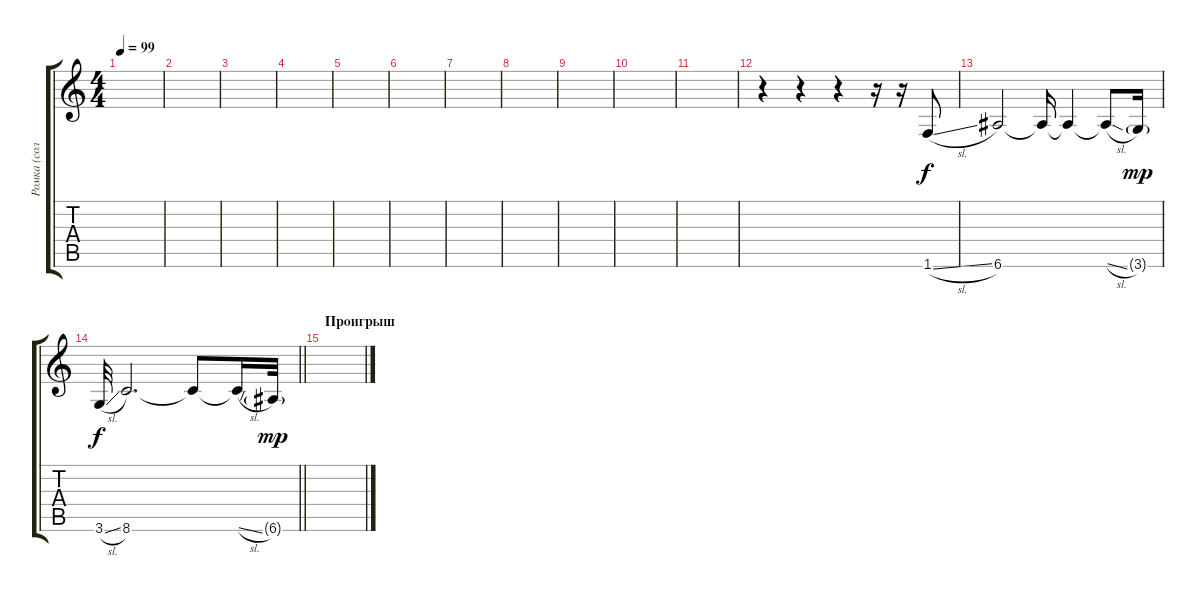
\track ("Ромка (соло)" "Ромка (сол") {instrument overdrivenguitar}
\staff {score tabs}
\tuning (E4 B3 G3 D3 A2 E2) {hide}
\ts (4 4)
\tempo 99
\clef g2
\ks c
|
|
|
|
|
|
|
|
|
|
|
r.4 r.4 r.4 r.16 r.16 1.6{sl}.8 |
6.6.2{dy f} 6.6{t}.16 6.6{t}.4 6.6{sl t}.8 3.6{g}.16{dy mp} |
\barLineRight lightlight
3.6{sl}.32{dy f} 8.6.2{d} 8.6{t}.8 8.6{sl t}.16 6.6{g}.32{dy mp} |
\section ("" "Проигрыш")
